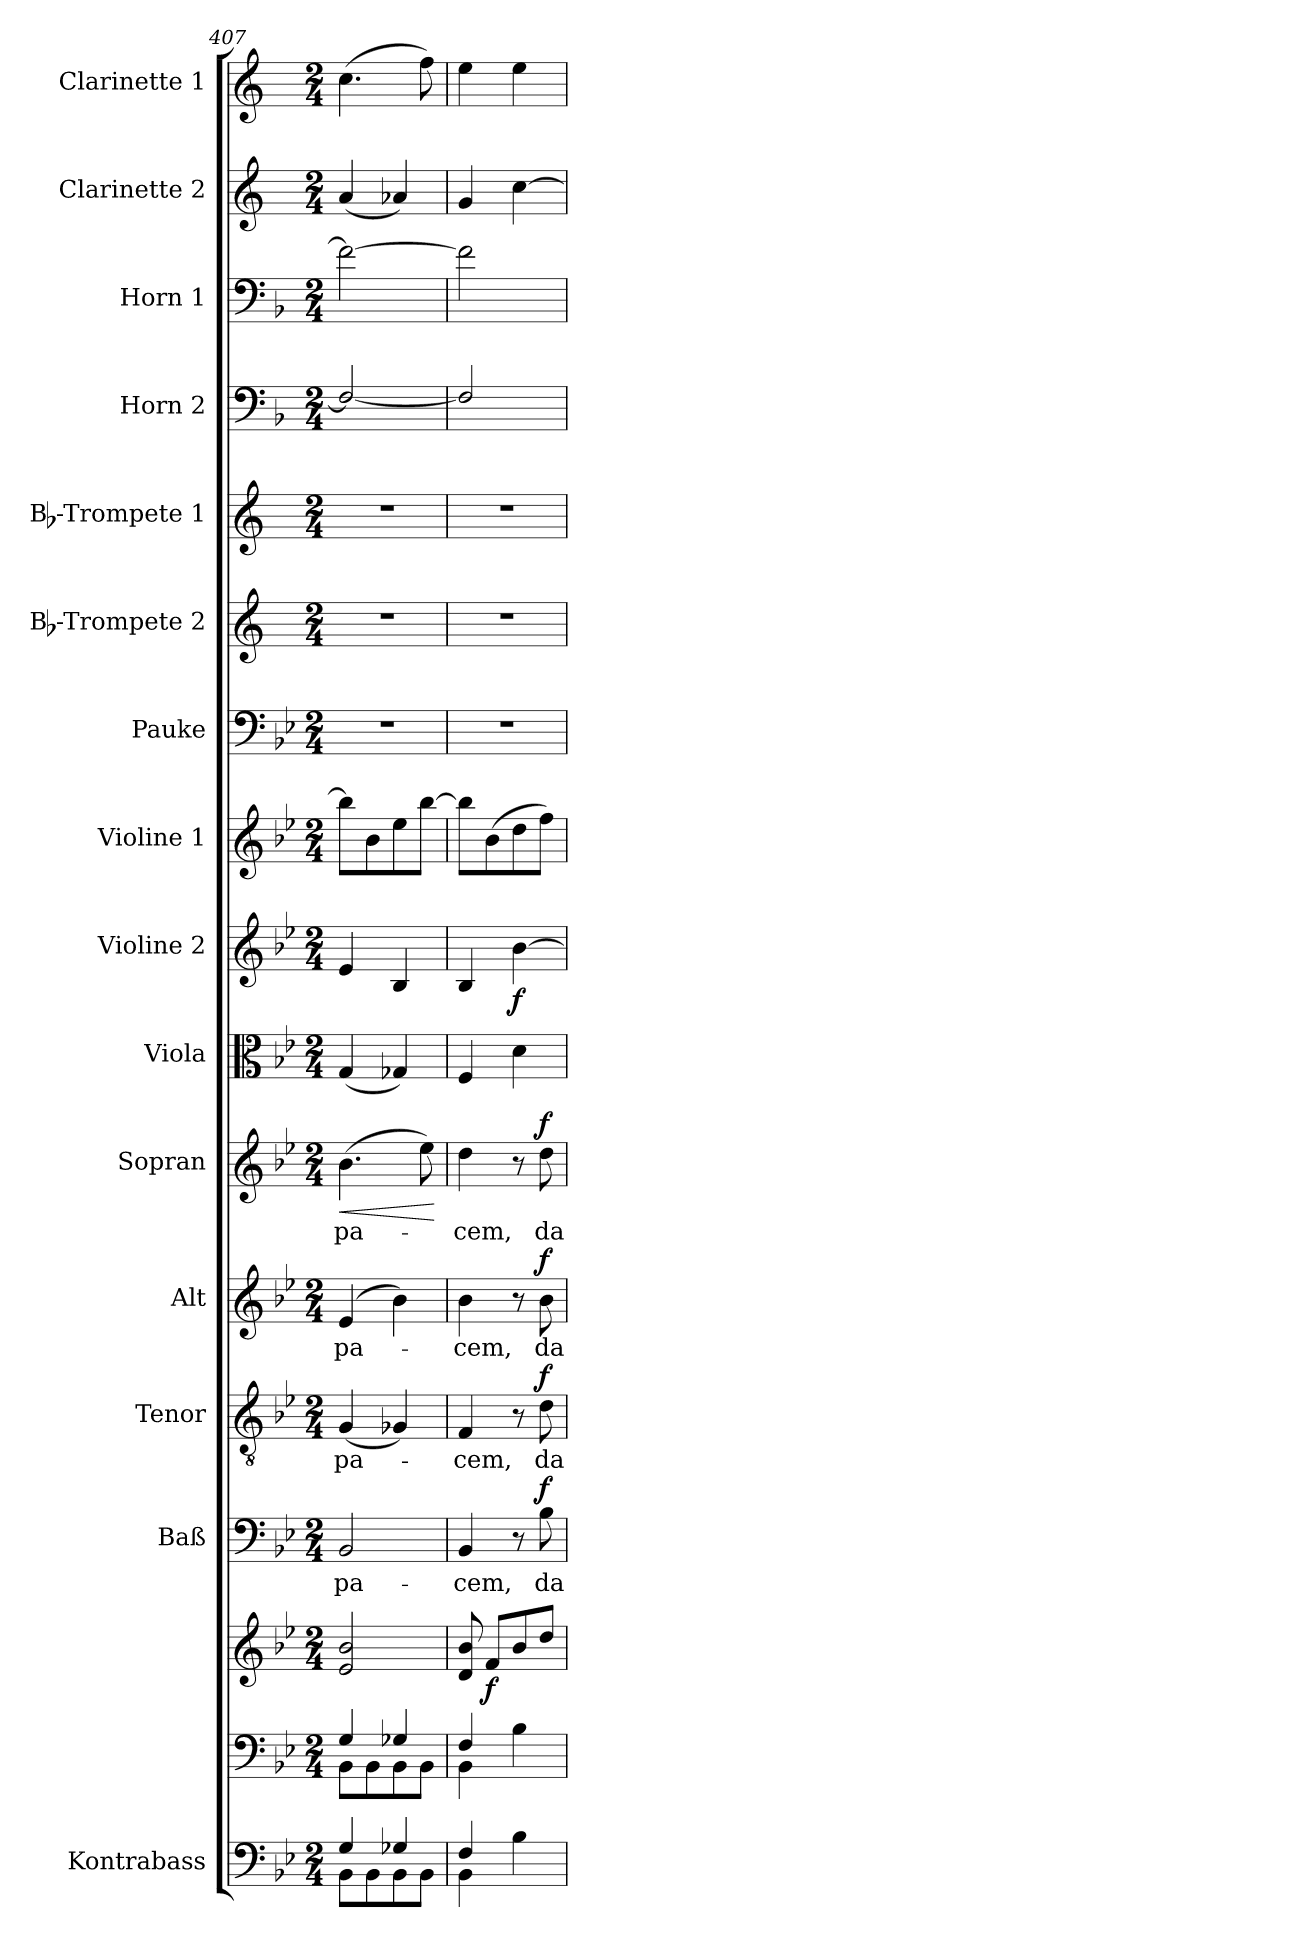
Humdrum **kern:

**kern	**kern	**kern	**dynam	**kern	**text	**dynam	**kern	**text	**dynam	**kern	**text	**dynam	**kern	**text	**dynam	**kern	**kern	**dynam	**kern	**kern	**kern	**kern	**kern	**kern	**kern	**kern
*part16	*part15	*part15	*part15	*part14	*part14	*part14	*part13	*part13	*part13	*part12	*part12	*part12	*part11	*part11	*part11	*part10	*part9	*part9	*part8	*part7	*part6	*part5	*part4	*part3	*part2	*part1
*staff17	*staff16	*staff15	*staff15/16	*staff14	*staff14	*staff14	*staff13	*staff13	*staff13	*staff12	*staff12	*staff12	*staff11	*staff11	*staff11	*staff10	*staff9	*staff9	*staff8	*staff7	*staff6	*staff5	*staff4	*staff3	*staff2	*staff1
*I"Kontrabass	*	*	*	*I"Baß	*	*	*I"Tenor	*	*	*I"Alt	*	*	*I"Sopran	*	*	*I"Viola	*I"Violine 2	*	*I"Violine 1	*I"Pauke	*I"Bb-Trompete 2	*I"Bb-Trompete 1	*I"Horn 2	*I"Horn 1	*I"Clarinette 2	*I"Clarinette 1
*I'Kb.	*	*	*	*I'Baß	*	*	*I'Ten	*	*	*I'Alt	*	*	*I'Sop	*	*	*I'Vla.	*I'Vln. 2	*	*I'Vln. 1	*I'Pk.	*I'Bb Trp. 2	*I'Bb Trp. 1	*I'Hrn. 2	*I'Hrn. 1	*I'Cl. 2	*I'Cl. 1
*clefF4	*clefF4	*clefG2	*	*clefF4	*	*	*clefGv2	*	*	*clefG2	*	*	*clefG2	*	*	*clefC3	*clefG2	*	*clefG2	*clefF4	*clefG2	*clefG2	*clefF4	*clefF4	*clefG2	*clefG2
*ITrd7c12	*	*	*	*	*	*	*	*	*	*	*	*	*	*	*	*	*	*	*	*	*ITrd1c2	*ITrd1c2	*ITrd4c7	*ITrd4c7	*ITrd1c2	*ITrd1c2
*k[b-e-]	*k[b-e-]	*k[b-e-]	*	*k[b-e-]	*	*	*k[b-e-]	*	*	*k[b-e-]	*	*	*k[b-e-]	*	*	*k[b-e-]	*k[b-e-]	*	*k[b-e-]	*k[b-e-]	*k[b-e-]	*k[b-e-]	*k[b-e-]	*k[b-e-]	*k[b-e-]	*k[b-e-]
*B-:	*B-:	*B-:	*	*B-:	*	*	*B-:	*	*	*B-:	*	*	*B-:	*	*	*B-:	*B-:	*	*B-:	*B-:	*B-:	*B-:	*B-:	*B-:	*B-:	*B-:
*M2/4	*M2/4	*M2/4	*	*M2/4	*	*	*M2/4	*	*	*M2/4	*	*	*M2/4	*	*	*M2/4	*M2/4	*	*M2/4	*M2/4	*M2/4	*M2/4	*M2/4	*M2/4	*M2/4	*M2/4
=407	=407	=407	=407	=407	=407	=407	=407	=407	=407	=407	=407	=407	=407	=407	=407	=407	=407	=407	=407	=407	=407	=407	=407	=407	=407	=407
*^	*^	*	*	*	*	*	*	*	*	*	*	*	*	*	*	*	*	*	*	*	*	*	*	*	*	*
!	!	!	!	!	!	!	!LO:LY:b	!	!	!LO:LY:b	!	!	!LO:LY:b	!	!	!LO:LY:b	!LO:HP:b	!	!	!	!	!	!	!	!	!	!	!
4GG/	8BBB-\L	4G/	8BB-\L	2e-/ 2b-/	.	2BB-/	pa-	.	(<4G/	pa-	.	(4e-/	pa-	.	(>4.b-\	pa-	<	(<4G/	4e-/	.	8bb-\L]	2r	2r	2r	2BB-/_	2B-\_	(<4g/	(>4.b-\
.	8BBB-\	.	8BB-\	.	.	.	.	.	.	.	.	.	.	.	.	.	.	.	.	.	8b-\	.	.	.	.	.	.	.
4GG-X/	8BBB-\	4G-X/	8BB-\	.	.	.	.	.	4G-X/)	.	.	4b-\)	.	.	.	.	.	4G-X/)	4B-/	.	8ee-\	.	.	.	.	.	4g-X/)	.
.	8BBB-\J	.	8BB-\J	.	.	.	.	.	.	.	.	.	.	.	8ee-\)	.	.	.	.	.	[8bb-\J	.	.	.	.	.	.	8ee-\)
*v	*v	*	*	*	*	*	*	*	*	*	*	*	*	*	*	*	*	*	*	*	*	*	*	*	*	*	*	*
*	*v	*v	*	*	*	*	*	*	*	*	*	*	*	*	*	*	*	*	*	*	*	*	*	*	*	*	*
.	.	.	.	.	.	.	.	.	.	.	.	.	.	.	[	.	.	.	.	.	.	.	.	.	.	.
=408	=408	=408	=408	=408	=408	=408	=408	=408	=408	=408	=408	=408	=408	=408	=408	=408	=408	=408	=408	=408	=408	=408	=408	=408	=408	=408
*^	*^	*	*	*	*	*	*	*	*	*	*	*	*	*	*	*	*	*	*	*	*	*	*	*	*	*
!	!	!	!	!	!	!	!LO:LY:b	!	!	!LO:LY:b	!	!	!LO:LY:b	!	!	!LO:LY:b	!	!	!	!	!	!	!	!	!	!	!	!
4FF/	4BBB-\	4F/	4BB-\	8d/ 8b-/	.	4BB-/	-cem,	.	4F/	-cem,	.	4b-\	-cem,	.	4dd\	-cem,	.	4F/	4B-/	.	8bb-\L]	2r	2r	2r	2BB-/]	2B-\]	4f/	4dd\
!	!	!	!	!	!LO:DY:b	!	!	!	!	!	!	!	!	!	!	!	!	!	!	!	!	!	!	!	!	!	!	!
.	.	.	.	8f/L	f	.	.	.	.	.	.	.	.	.	.	.	.	.	.	.	(>8b-\	.	.	.	.	.	.	.
!	!	!	!	!	!	!	!	!	!	!	!	!	!	!	!	!	!	!	!	!LO:DY:b	!	!	!	!	!	!	!	!
4BB-\	4ryy	4B-\	4ryy	8b-/	.	8r	.	.	8r	.	.	8r	.	.	8r	.	.	4d\	[4b-\	f	8dd\	.	.	.	.	.	[4b-\	4dd\
!	!	!	!	!	!	!	!LO:LY:b	!LO:DY:a	!	!LO:LY:b	!LO:DY:a	!	!LO:LY:b	!LO:DY:a	!	!LO:LY:b	!LO:DY:a	!	!	!	!	!	!	!	!	!	!	!
.	.	.	.	8dd/J	.	8B-\	da	f	8d\	da	f	8b-\	da	f	8dd\	da	f	.	.	.	8ff\J)	.	.	.	.	.	.	.
*v	*v	*	*	*	*	*	*	*	*	*	*	*	*	*	*	*	*	*	*	*	*	*	*	*	*	*	*	*
*	*v	*v	*	*	*	*	*	*	*	*	*	*	*	*	*	*	*	*	*	*	*	*	*	*	*	*	*
=	=	=	=	=	=	=	=	=	=	=	=	=	=	=	=	=	=	=	=	=	=	=	=	=	=	=
*-	*-	*-	*-	*-	*-	*-	*-	*-	*-	*-	*-	*-	*-	*-	*-	*-	*-	*-	*-	*-	*-	*-	*-	*-	*-	*-
